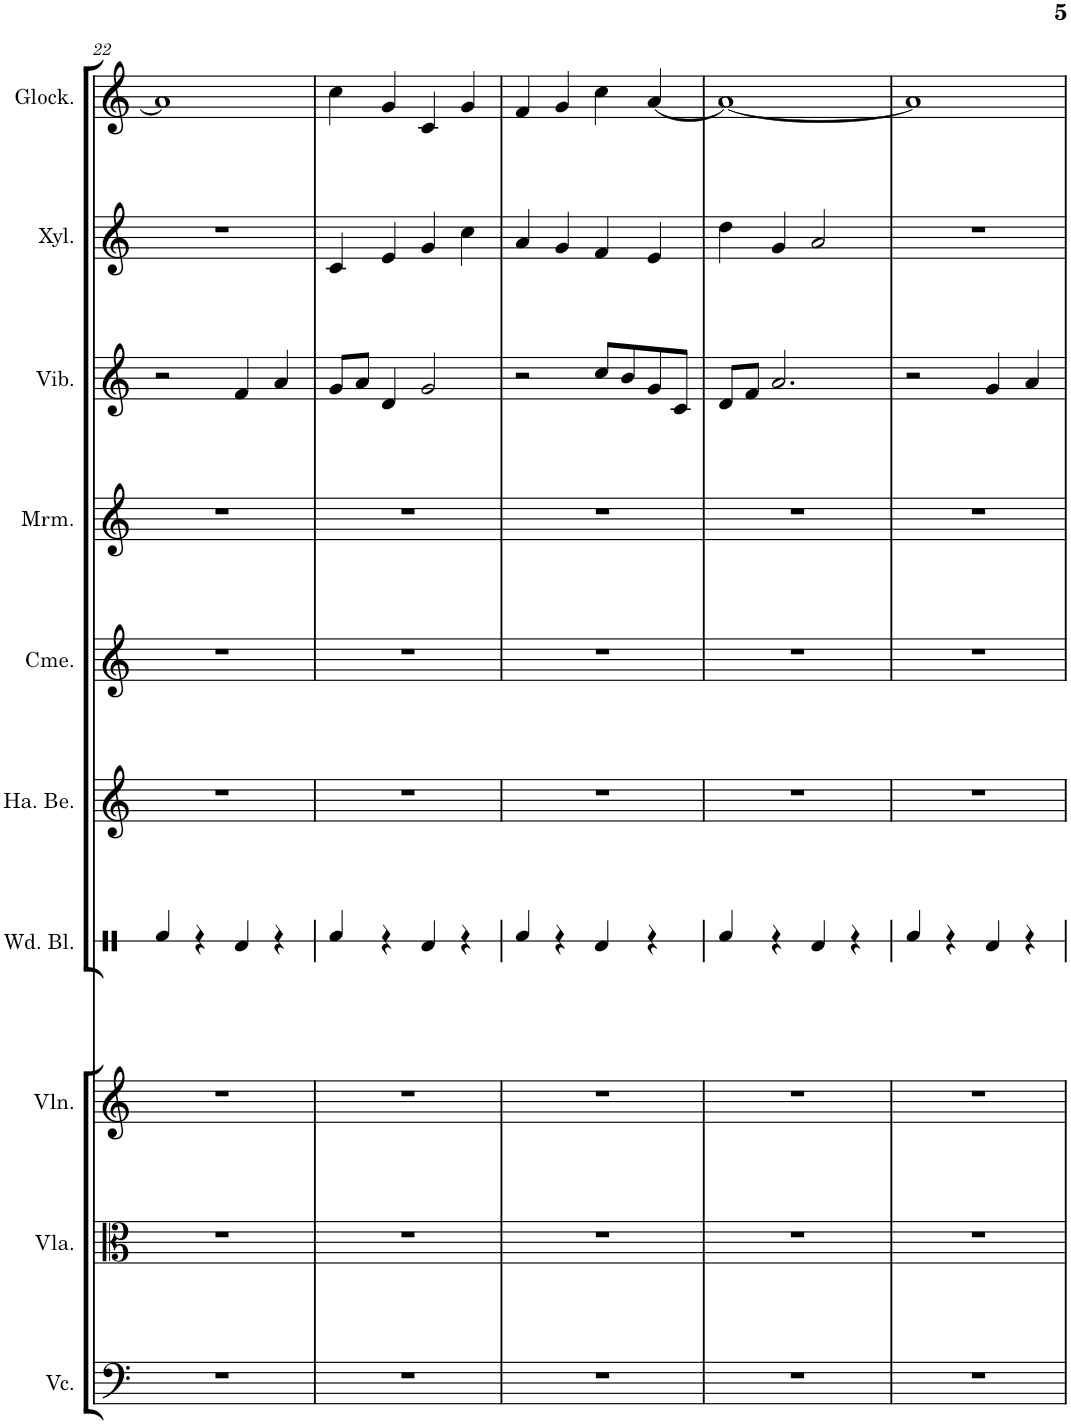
**kern	**kern	**kern	**kern	**kern	**kern	**kern	**kern	**kern	**kern
*part10	*part9	*part8	*part7	*part6	*part5	*part4	*part3	*part2	*part1
*staff10	*staff9	*staff8	*staff7	*staff6	*staff5	*staff4	*staff3	*staff2	*staff1
*I"大提琴	*I"中提琴	*I"小提琴	*I"盒棒	*I"手摇铃	*I"管钟	*I"马林巴琴	*I"颤音琴	*I"木琴	*I"钟琴
!!LO:PB:g=z
*clefF4	*clefC3	*clefG2	*clefX	*clefG2	*clefG2	*clefG2	*clefG2	*clefG2	*clefG2
*	*	*	*	*Trd-7c-12	*	*	*	*Trd-7c-12	*Trd-14c-24
*k[]	*k[]	*k[]	*k[]	*k[]	*k[]	*k[]	*k[]	*k[]	*k[]
*M4/4	*M4/4	*M4/4	*M4/4	*M4/4	*M4/4	*M4/4	*M4/4	*M4/4	*M4/4
=22	=22	=22	=22	=22	=22	=22	=22	=22	=22
1r	1r	1r	4Rf/	1r	1r	1r	2r	1r	1a]
.	.	.	4r	.	.	.	.	.	.
.	.	.	4Rd/	.	.	.	4f/	.	.
.	.	.	4r	.	.	.	4a/	.	.
=23	=23	=23	=23	=23	=23	=23	=23	=23	=23
1r	1r	1r	4Rf/	1r	1r	1r	8g/L	4c/	4cc\
.	.	.	.	.	.	.	8a/J	.	.
.	.	.	4r	.	.	.	4d/	4e/	4g/
.	.	.	4Rd/	.	.	.	2g/	4g/	4c/
.	.	.	4r	.	.	.	.	4cc\	4g/
=24	=24	=24	=24	=24	=24	=24	=24	=24	=24
1r	1r	1r	4Rf/	1r	1r	1r	2r	4a/	4f/
.	.	.	4r	.	.	.	.	4g/	4g/
.	.	.	4Rd/	.	.	.	8cc/L	4f/	4cc\
.	.	.	.	.	.	.	8b/	.	.
.	.	.	4r	.	.	.	8g/	4e/	[4a/
.	.	.	.	.	.	.	8c/J	.	.
=25	=25	=25	=25	=25	=25	=25	=25	=25	=25
1r	1r	1r	4Rf/	1r	1r	1r	8d/L	4dd\	1a_
.	.	.	.	.	.	.	8f/J	.	.
.	.	.	4r	.	.	.	2.a/	4g/	.
.	.	.	4Rd/	.	.	.	.	2a/	.
.	.	.	4r	.	.	.	.	.	.
=26	=26	=26	=26	=26	=26	=26	=26	=26	=26
1r	1r	1r	4Rf/	1r	1r	1r	2r	1r	1a]
.	.	.	4r	.	.	.	.	.	.
.	.	.	4Rd/	.	.	.	4g/	.	.
.	.	.	4r	.	.	.	4a/	.	.
=	=	=	=	=	=	=	=	=	=
*-	*-	*-	*-	*-	*-	*-	*-	*-	*-
